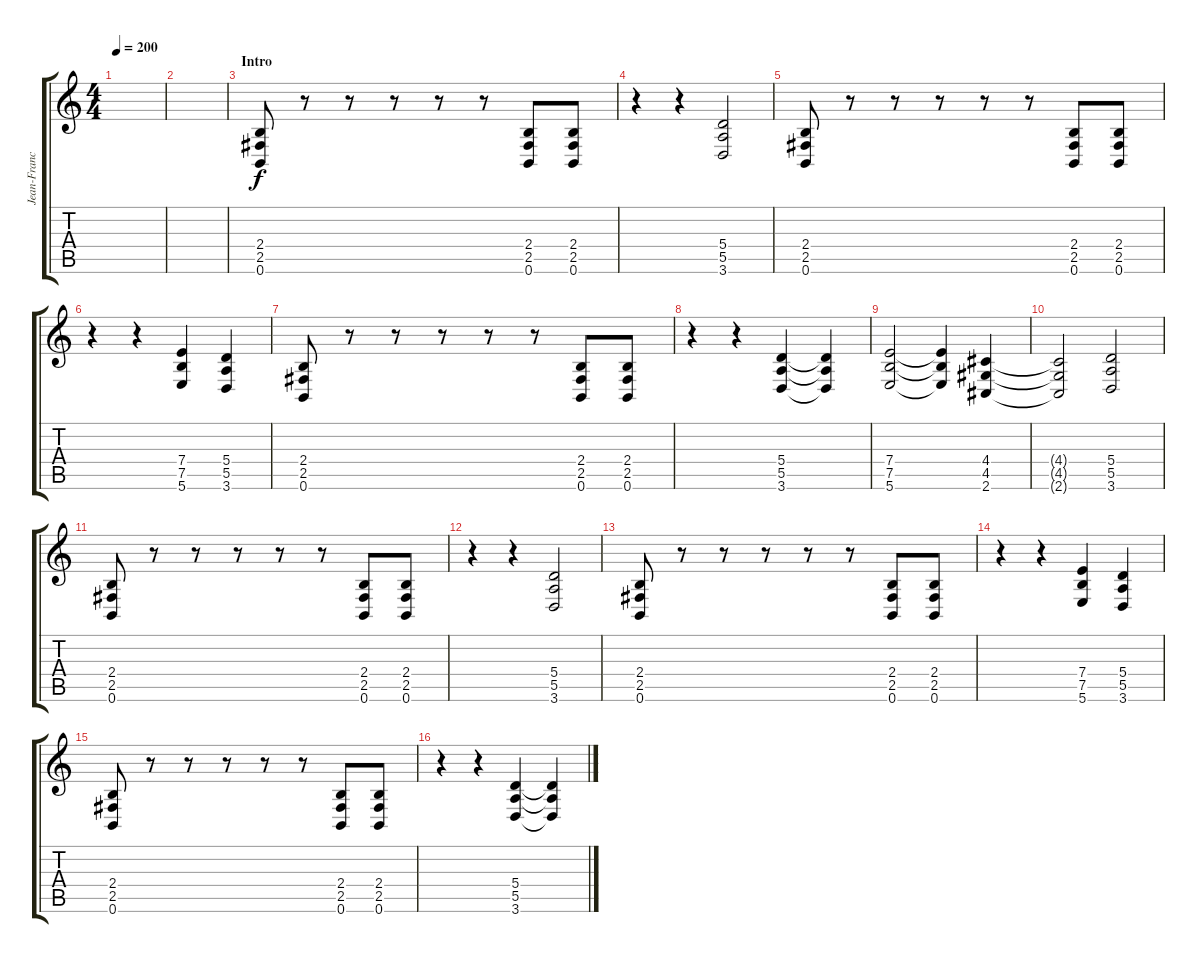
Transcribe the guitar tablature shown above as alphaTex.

\track ("Jean-Francois Dagenais Rythm" "Jean-Franc") {instrument distortionguitar}
\staff {score tabs}
\tuning (B3 Gb3 D3 A2 E2 B1) {hide}
\ts (4 4)
\tempo 200
\clef g2
\ks c
|
|
\section ("" "Intro")
(2.4 2.5 0.6).8 r.8 r.8 r.8 r.8 r.8 (2.4 2.5 0.6).8 (2.4 2.5 0.6).8 |
r.4 r.4 (5.4 5.5 3.6).2 |
(2.4 2.5 0.6).8 r.8 r.8 r.8 r.8 r.8 (2.4 2.5 0.6).8 (2.4 2.5 0.6).8 |
r.4 r.4 (7.4 7.5 5.6).4 (5.4 5.5 3.6).4 |
(2.4 2.5 0.6).8 r.8 r.8 r.8 r.8 r.8 (2.4 2.5 0.6).8 (2.4 2.5 0.6).8 |
r.4 r.4 (5.4 5.5 3.6).4 (5.4{t} 5.5{t} 3.6{t}).4 |
(7.4 7.5 5.6).2 (7.4{t} 7.5{t} 5.6{t}).4 (4.4 4.5 2.6).4 |
(4.4{t} 4.5{t} 2.6{t}).2 (5.4 5.5 3.6).2 |
\section ("" "")
(2.4 2.5 0.6).8 r.8 r.8 r.8 r.8 r.8 (2.4 2.5 0.6).8 (2.4 2.5 0.6).8 |
r.4 r.4 (5.4 5.5 3.6).2 |
(2.4 2.5 0.6).8 r.8 r.8 r.8 r.8 r.8 (2.4 2.5 0.6).8 (2.4 2.5 0.6).8 |
r.4 r.4 (7.4 7.5 5.6).4 (5.4 5.5 3.6).4 |
(2.4 2.5 0.6).8 r.8 r.8 r.8 r.8 r.8 (2.4 2.5 0.6).8 (2.4 2.5 0.6).8 |
r.4 r.4 (5.4 5.5 3.6).4 (5.4{t} 5.5{t} 3.6{t}).4
